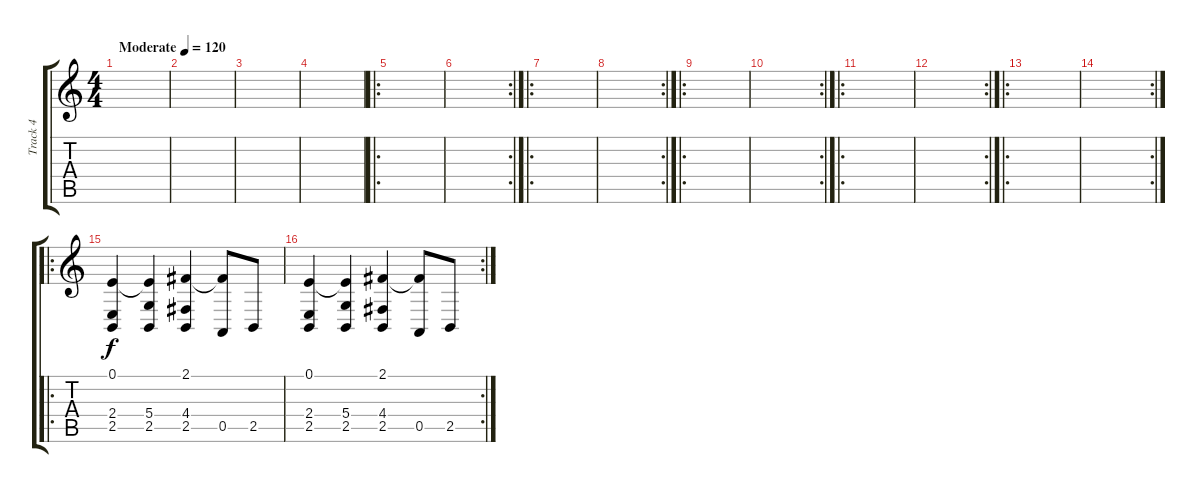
\track ("Track 4" "Track 4") {instrument fiddle}
\staff {score tabs}
\tuning (E4 B3 G3 D3 A2 E2) {hide}
\ts (4 4)
\tempo (120 "Moderate")
\clef g2
\ks c
|
|
|
|
\ro
|
\rc 2
|
\ro
|
\rc 2
|
\ro
|
\rc 2
|
\ro
|
\rc 2
|
\ro
|
\rc 2
|
\ro
(0.1 2.4 2.5).4 (0.1{t} 5.4 2.5).4 (2.1 4.4 2.5).4 (2.1{t} 0.5).8 2.5.8 |
\rc 2
(0.1 2.4 2.5).4 (0.1{t} 5.4 2.5).4 (2.1 4.4 2.5).4 (2.1{t} 0.5).8 2.5.8
